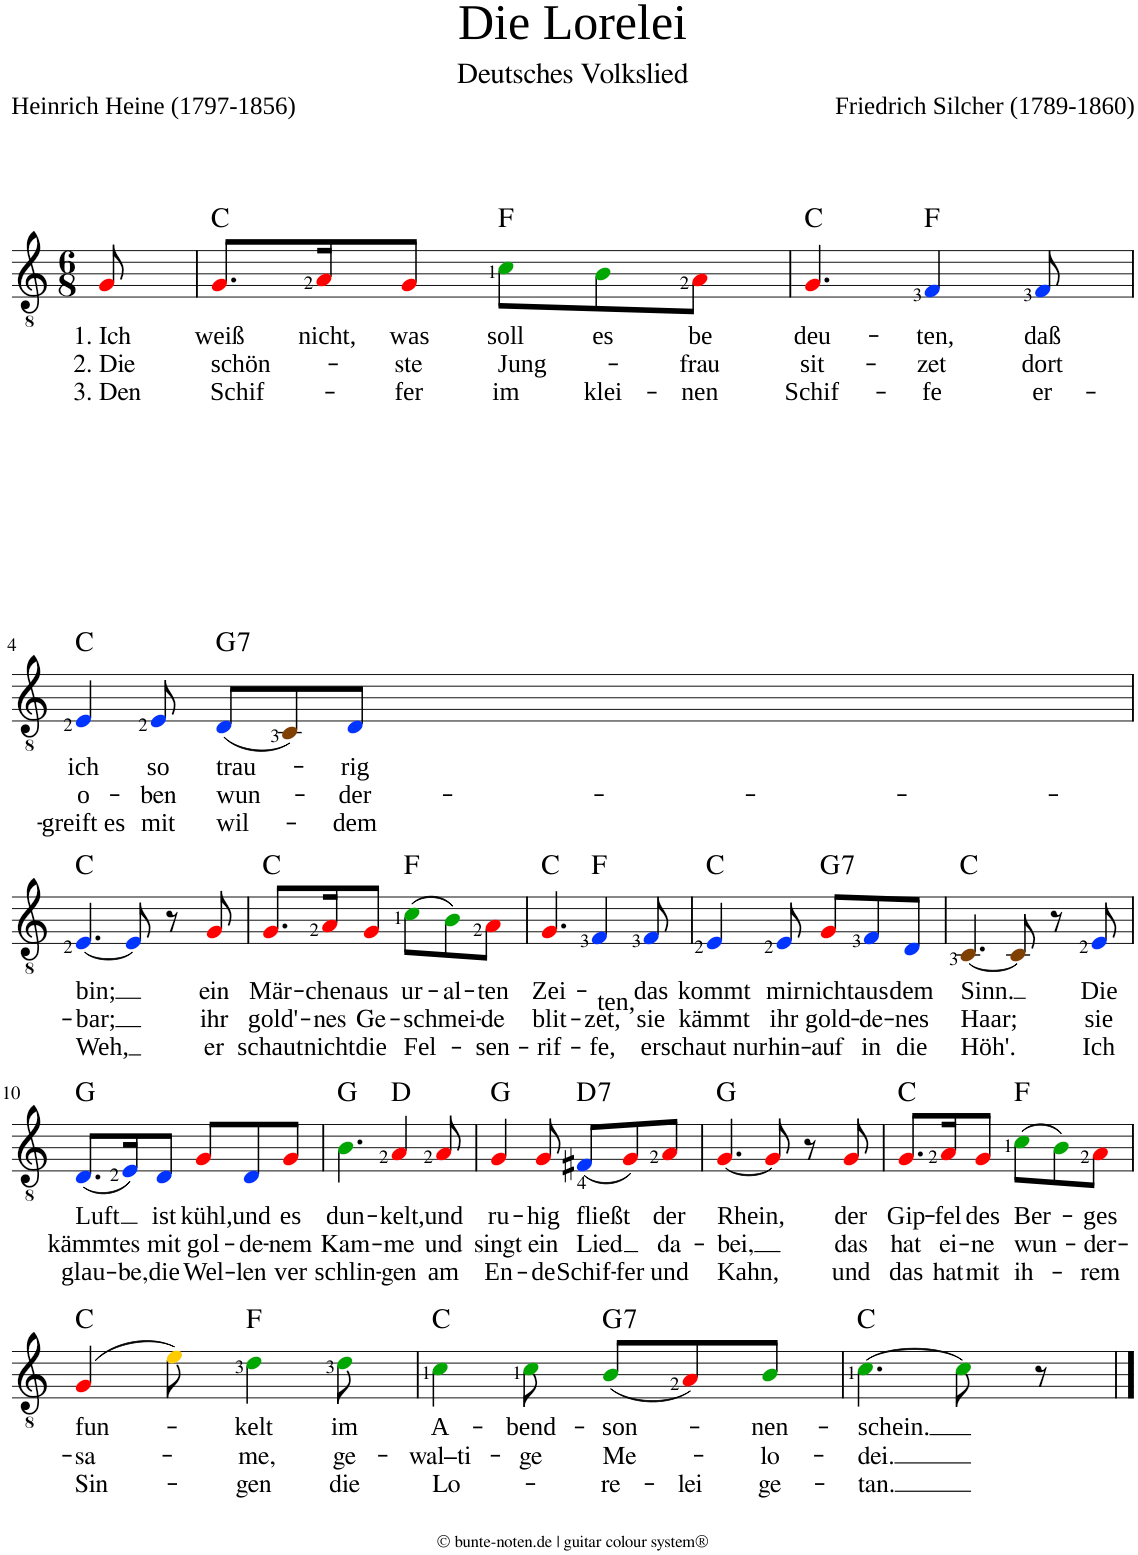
**kern	**text	**text	**text	**harte
*part1	*part1	*part1	*part1	*part1
*staff1	*staff1	*staff1	*staff1	*
*I"Klassische Gitarre	*	*	*	*
*clefGv2	*	*	*	*
*k[]	*	*	*	*
*M6/8	*	*	*	*
=1	=1	=1	=1	=1
!	!LO:LY:b	!LO:LY:b	!LO:LY:b	!
8Gi/	1. Ich	2. Die	3. Den	.
=2	=2	=2	=2	=2
!	!LO:LY:b	!LO:LY:b	!LO:LY:b	!
8.Gi/L	weiß	schön-	Schif-	C:maj
!	!LO:LY:b	!	!	!
16Ai/K	nicht,	.	.	.
!	!LO:LY:b	!LO:LY:b	!LO:LY:b	!
8Gi/J	was	-ste	-fer	.
!	!LO:LY:b	!LO:LY:b	!LO:LY:b	!
8cj\L	soll	Jung-	im	F:maj
!	!LO:LY:b	!	!LO:LY:b	!
8Bj\	es	.	klei-	.
!	!LO:LY:b	!LO:LY:b	!LO:LY:b	!
8Ai\J	be	-frau	-nen	.
=3	=3	=3	=3	=3
!	!LO:LY:b	!LO:LY:b	!LO:LY:b	!
4.Gi/	deu-	sit-	Schif-	C:maj
!	!LO:LY:b	!LO:LY:b	!LO:LY:b	!
4FZ/	-ten,	-zet	-fe	F:maj
!	!LO:LY:b	!LO:LY:b	!LO:LY:b	!
8FZ/	daß	dort	er-	.
!!LO:LB:g=z
=4	=4	=4	=4	=4
!	!LO:LY:b	!LO:LY:b	!LO:LY:b	!
4EZ/	ich	o-	-greift es	C:maj
!	!LO:LY:b	!LO:LY:b	!LO:LY:b	!
8EZ/	so	-ben	mit	.
!	!LO:LY:b	!LO:LY:b	!LO:LY:b	!LO:H:kt=7
(8DZ/L	-trau-	wun-	wil-	G:7
8CV/)	.	.	.	.
!	!LO:LY:b	!LO:LY:b	!LO:LY:b	!
8DZ/J	-rig	-der-	-dem	.
!!LO:LB:g=z
=5	=5	=5	=5	=5
!	!LO:LY:b	!LO:LY:b	!LO:LY:b	!
[4.EZ/	bin;	-bar;	Weh,	C:maj
8EZ/]	.	.	.	.
8r	.	.	.	.
!	!LO:LY:b	!LO:LY:b	!LO:LY:b	!
8Gi/	ein	ihr	er	.
=6	=6	=6	=6	=6
!	!LO:LY:b	!LO:LY:b	!LO:LY:b	!
8.Gi/L	Mär-	gold'-	schaut	C:maj
!	!LO:LY:b	!LO:LY:b	!LO:LY:b	!
16Ai/K	-chen	-nes	nicht	.
!	!LO:LY:b	!LO:LY:b	!LO:LY:b	!
8Gi/J	aus	Ge-	die	.
!	!LO:LY:b	!LO:LY:b	!LO:LY:b	!
(8cj\L	ur-	-schmei-	Fel-	F:maj
!	!LO:LY:b	!	!	!
8Bj\)	-al-	.	.	.
!	!LO:LY:b	!LO:LY:b	!LO:LY:b	!
8Ai\J	-ten	-de	-sen-	.
=7	=7	=7	=7	=7
!	!LO:LY:b	!LO:LY:b	!LO:LY:b	!
4.Gi/	Zei-	blit-	-rif-	C:maj
!	!LO:LY:b	!LO:LY:b	!LO:LY:b	!
4FZ/	-ten,	-zet,	-fe,	F:maj
!	!LO:LY:b	!LO:LY:b	!LO:LY:b	!
8FZ/	das	sie	er	.
=8	=8	=8	=8	=8
!	!LO:LY:b	!LO:LY:b	!LO:LY:b	!
4EZ/	kommt	kämmt	schaut nur	C:maj
!	!LO:LY:b	!LO:LY:b	!LO:LY:b	!
8EZ/	mir	ihr	hin-	.
!	!LO:LY:b	!LO:LY:b	!LO:LY:b	!LO:H:kt=7
8Gi/L	nicht	gold-	-auf	G:7
!	!LO:LY:b	!LO:LY:b	!LO:LY:b	!
8FZ/	aus	-de-	in	.
!	!LO:LY:b	!LO:LY:b	!LO:LY:b	!
8DZ/J	dem	-nes	die	.
=9	=9	=9	=9	=9
!	!LO:LY:b	!LO:LY:b	!LO:LY:b	!
[4.CV/	Sinn.	Haar;	Höh'.	C:maj
8CV/]	.	.	.	.
8r	.	.	.	.
!	!LO:LY:b	!LO:LY:b	!LO:LY:b	!
8EZ/	Die	sie	Ich	.
!!LO:LB:g=z
=10	=10	=10	=10	=10
!	!LO:LY:b	!LO:LY:b	!LO:LY:b	!
(8.DZ/L	-Luft	-kämmt	glau-	G:maj
!	!	!LO:LY:b	!LO:LY:b	!
16EZ/K)	.	es	-be,	.
!	!LO:LY:b	!LO:LY:b	!LO:LY:b	!
8DZ/J	ist	mit	die	.
!	!LO:LY:b	!LO:LY:b	!LO:LY:b	!
8Gi/L	kühl,	gol-	Wel-	.
!	!LO:LY:b	!LO:LY:b	!LO:LY:b	!
8DZ/	und	-de-	-len	.
!	!LO:LY:b	!LO:LY:b	!LO:LY:b	!
8Gi/J	es	-nem	ver	.
=11	=11	=11	=11	=11
!	!LO:LY:b	!LO:LY:b	!LO:LY:b	!
4.Bj\	dun-	Kam-	schlin-	G:maj
!	!LO:LY:b	!LO:LY:b	!LO:LY:b	!
4Ai/	-kelt,	-me	-gen	D:maj
!	!LO:LY:b	!LO:LY:b	!LO:LY:b	!
8Ai/	und	und	am	.
=12	=12	=12	=12	=12
!	!LO:LY:b	!LO:LY:b	!LO:LY:b	!
4Gi/	ru-	singt	En-	G:maj
!	!LO:LY:b	!LO:LY:b	!LO:LY:b	!
8Gi/	-hig	ein	-de	.
!	!LO:LY:b	!LO:LY:b	!LO:LY:b	!LO:H:kt=7
(8F#XZ/L	-fließt	Lied	Schif-	D:7
!	!	!	!LO:LY:b	!
8Gi/)	.	.	-fer	.
!	!LO:LY:b	!LO:LY:b	!LO:LY:b	!
8Ai/J	der	da-	und	.
=13	=13	=13	=13	=13
!	!LO:LY:b	!LO:LY:b	!LO:LY:b	!
[4.Gi/	Rhein,	-bei,	Kahn,	G:maj
8Gi/]	.	.	.	.
8r	.	.	.	.
!	!LO:LY:b	!LO:LY:b	!LO:LY:b	!
8Gi/	der	das	und	.
=14	=14	=14	=14	=14
!	!LO:LY:b	!LO:LY:b	!LO:LY:b	!
8.Gi/L	Gip-	hat	das	C:maj
!	!LO:LY:b	!LO:LY:b	!LO:LY:b	!
16Ai/K	-fel	ei-	hat	.
!	!LO:LY:b	!LO:LY:b	!LO:LY:b	!
8Gi/J	des	-ne	mit	.
!	!LO:LY:b	!LO:LY:b	!LO:LY:b	!
(8cj\L	Ber-	wun-	ih-	F:maj
8Bj\)	.	.	.	.
!	!LO:LY:b	!LO:LY:b	!LO:LY:b	!
8Ai\J	-ges	-der-	-rem	.
!!LO:LB:g=z
=15	=15	=15	=15	=15
!	!LO:LY:b	!LO:LY:b	!LO:LY:b	!
(4Gi/	fun-	-sa-	Sin-	C:maj
8eN\)	.	.	.	.
!	!LO:LY:b	!LO:LY:b	!LO:LY:b	!
4dj\	-kelt	-me,	-gen	F:maj
!	!LO:LY:b	!LO:LY:b	!LO:LY:b	!
8dj\	im	ge-	die	.
=16	=16	=16	=16	=16
!	!LO:LY:b	!LO:LY:b	!LO:LY:b	!
4cj\	A-	-wal–ti-	Lo-	C:maj
!	!LO:LY:b	!LO:LY:b	!	!
8cj\	-bend-	-ge	.	.
!	!LO:LY:b	!LO:LY:b	!LO:LY:b	!LO:H:kt=7
(8Bj/L	-son-	Me-	-re-	G:7
!	!	!	!LO:LY:b	!
8Ai/)	.	.	-lei	.
!	!LO:LY:b	!LO:LY:b	!LO:LY:b	!
8Bj/J	-nen-	-lo-	ge-	.
=17	=17	=17	=17	=17
!	!LO:LY:b	!LO:LY:b	!LO:LY:b	!
[4.cj\	-schein.	-dei.	-tan.	C:maj
8cj\]	.	.	.	.
8r	.	.	.	.
==	==	==	==	==
*-	*-	*-	*-	*-
